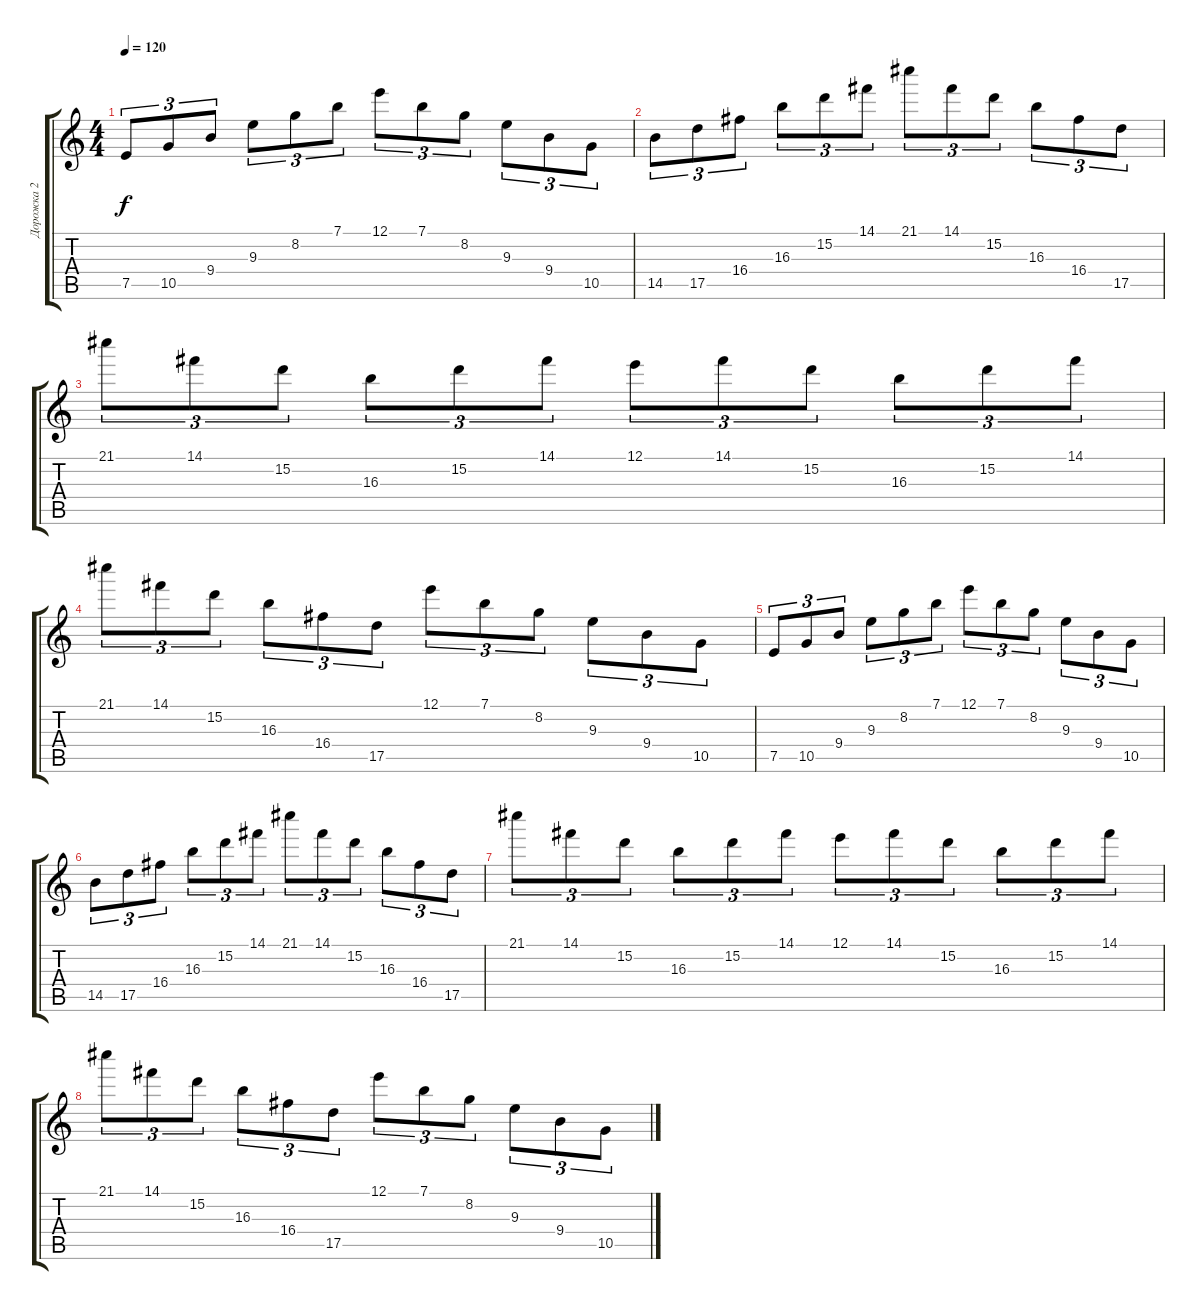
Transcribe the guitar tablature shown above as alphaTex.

\track ("Дорожка 2" "Дорожка 2") {instrument distortionguitar}
\staff {score tabs}
\tuning (E4 B3 G3 D3 A2 E2) {hide}
\ts (4 4)
\tempo 120
\clef g2
\ks c
7.5.8{tu (3 2) dy f} 10.5.8{tu (3 2)} 9.4.8{tu (3 2)} 9.3.8{tu (3 2)} 8.2.8{tu (3 2)} 7.1.8{tu (3 2)} 12.1.8{tu (3 2)} 7.1.8{tu (3 2)} 8.2.8{tu (3 2)} 9.3.8{tu (3 2)} 9.4.8{tu (3 2)} 10.5.8{tu (3 2)} |
14.5.8{tu (3 2)} 17.5.8{tu (3 2)} 16.4.8{tu (3 2)} 16.3.8{tu (3 2)} 15.2.8{tu (3 2)} 14.1.8{tu (3 2)} 21.1.8{tu (3 2)} 14.1.8{tu (3 2)} 15.2.8{tu (3 2)} 16.3.8{tu (3 2)} 16.4.8{tu (3 2)} 17.5.8{tu (3 2)} |
21.1.8{tu (3 2)} 14.1.8{tu (3 2)} 15.2.8{tu (3 2)} 16.3.8{tu (3 2)} 15.2.8{tu (3 2)} 14.1.8{tu (3 2)} 12.1.8{tu (3 2)} 14.1.8{tu (3 2)} 15.2.8{tu (3 2)} 16.3.8{tu (3 2)} 15.2.8{tu (3 2)} 14.1.8{tu (3 2)} |
21.1.8{tu (3 2)} 14.1.8{tu (3 2)} 15.2.8{tu (3 2)} 16.3.8{tu (3 2)} 16.4.8{tu (3 2)} 17.5.8{tu (3 2)} 12.1.8{tu (3 2)} 7.1.8{tu (3 2)} 8.2.8{tu (3 2)} 9.3.8{tu (3 2)} 9.4.8{tu (3 2)} 10.5.8{tu (3 2)} |
7.5.8{tu (3 2)} 10.5.8{tu (3 2)} 9.4.8{tu (3 2)} 9.3.8{tu (3 2)} 8.2.8{tu (3 2)} 7.1.8{tu (3 2)} 12.1.8{tu (3 2)} 7.1.8{tu (3 2)} 8.2.8{tu (3 2)} 9.3.8{tu (3 2)} 9.4.8{tu (3 2)} 10.5.8{tu (3 2)} |
14.5.8{tu (3 2)} 17.5.8{tu (3 2)} 16.4.8{tu (3 2)} 16.3.8{tu (3 2)} 15.2.8{tu (3 2)} 14.1.8{tu (3 2)} 21.1.8{tu (3 2)} 14.1.8{tu (3 2)} 15.2.8{tu (3 2)} 16.3.8{tu (3 2)} 16.4.8{tu (3 2)} 17.5.8{tu (3 2)} |
21.1.8{tu (3 2)} 14.1.8{tu (3 2)} 15.2.8{tu (3 2)} 16.3.8{tu (3 2)} 15.2.8{tu (3 2)} 14.1.8{tu (3 2)} 12.1.8{tu (3 2)} 14.1.8{tu (3 2)} 15.2.8{tu (3 2)} 16.3.8{tu (3 2)} 15.2.8{tu (3 2)} 14.1.8{tu (3 2)} |
21.1.8{tu (3 2)} 14.1.8{tu (3 2)} 15.2.8{tu (3 2)} 16.3.8{tu (3 2)} 16.4.8{tu (3 2)} 17.5.8{tu (3 2)} 12.1.8{tu (3 2)} 7.1.8{tu (3 2)} 8.2.8{tu (3 2)} 9.3.8{tu (3 2)} 9.4.8{tu (3 2)} 10.5.8{tu (3 2)}
